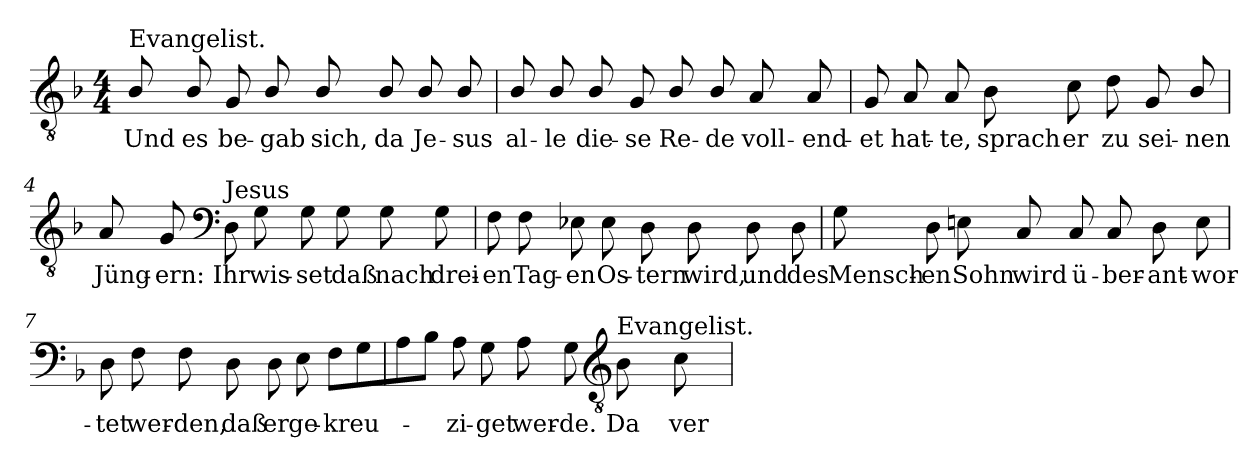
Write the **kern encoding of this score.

**kern	**text
*part1	*part1
*staff1	*staff1
!!LO:PB:g=z
*clefGv2	*
*k[b-]	*
*F:	*
*M4/4	*
=1	=1
!LO:TX:a:t=Evangelist.	!
!	!LO:LY:b:color=#000000
8B-i/	Und
!	!LO:LY:b:color=#000000
8B-i/	es
!	!LO:LY:b:color=#000000
8Gi/	be-
!	!LO:LY:b:color=#000000
8B-i/	-gab
!	!LO:LY:b:color=#000000
8B-i/	sich,
!	!LO:LY:b:color=#000000
8B-i/	da
!	!LO:LY:b:color=#000000
8B-i/	Je-
!	!LO:LY:b:color=#000000
8B-i/	-sus
=2	=2
!	!LO:LY:b:color=#000000
8B-i/	al-
!	!LO:LY:b:color=#000000
8B-i/	-le
!	!LO:LY:b:color=#000000
8B-i/	die-
!	!LO:LY:b:color=#000000
8Gi/	-se
!	!LO:LY:b:color=#000000
8B-i/	Re-
!	!LO:LY:b:color=#000000
8B-i/	-de
!	!LO:LY:b:color=#000000
8Ai/	voll-
!	!LO:LY:b:color=#000000
8Ai/	-end-
=3	=3
!	!LO:LY:b:color=#000000
8Gi/	-et
!	!LO:LY:b:color=#000000
8Ai/	hat-
!	!LO:LY:b:color=#000000
8Ai/	-te,
!	!LO:LY:b:color=#000000
8B-i\	sprach
!	!LO:LY:b:color=#000000
8ci\	er
!	!LO:LY:b:color=#000000
8di\	zu
!	!LO:LY:b:color=#000000
8Gi/	sei-
!	!LO:LY:b:color=#000000
8B-i/	-nen
=4	=4
!	!LO:LY:b:color=#000000
8Ai/	Jüng-
!	!LO:LY:b:color=#000000
8Gi/	-ern:
*clefF4	*
!LO:TX:a:t=Jesus	!
!	!LO:LY:b:color=#000000
8Di\	Ihr
!	!LO:LY:b:color=#000000
8Gi\	wis-
!	!LO:LY:b:color=#000000
8Gi\	-set
!	!LO:LY:b:color=#000000
8Gi\	daß
!	!LO:LY:b:color=#000000
8Gi\	nach
!	!LO:LY:b:color=#000000
8Gi\	drei-
!!LO:LB:g=z
=5	=5
!	!LO:LY:b:color=#000000
8Fi\	-en
!	!LO:LY:b:color=#000000
8Fi\	Tag-
!	!LO:LY:b:color=#000000
8E-Xi\	-en
!	!LO:LY:b:color=#000000
8E-i\	Os-
!	!LO:LY:b:color=#000000
8Di\	-tern
!	!LO:LY:b:color=#000000
8Di\	wird,
!	!LO:LY:b:color=#000000
8Di\	und
!	!LO:LY:b:color=#000000
8Di\	des
=6	=6
!	!LO:LY:b:color=#000000
8Gi\	Mensch-
!	!LO:LY:b:color=#000000
8Di\	-en
!	!LO:LY:b:color=#000000
8Eni\	Sohn
!	!LO:LY:b:color=#000000
8Ci/	wird
!	!LO:LY:b:color=#000000
8Ci/	ü-
!	!LO:LY:b:color=#000000
8Ci/	-ber-
!	!LO:LY:b:color=#000000
8Di\	-ant-
!	!LO:LY:b:color=#000000
8Ei\	-wor-
=7	=7
!	!LO:LY:b:color=#000000
8Di\	-tet
!	!LO:LY:b:color=#000000
8Fi\	wer-
!	!LO:LY:b:color=#000000
8Fi\	-den,
!	!LO:LY:b:color=#000000
8Di\	daß
!	!LO:LY:b:color=#000000
8Di\	er
!	!LO:LY:b:color=#000000
8Ei\	ge-
!	!LO:LY:b:color=#000000
8Fi\L	-kreu-
8Gi\	.
!!LO:LB:g=z
=8	=8
8Ai\	.
8B-i\J	.
!	!LO:LY:b:color=#000000
8Ai\	-zi-
!	!LO:LY:b:color=#000000
8Gi\	-get
!	!LO:LY:b:color=#000000
8Ai\	wer-
!	!LO:LY:b:color=#000000
8Gi\	-de.
*clefGv2	*
!LO:TX:a:t=Evangelist.	!
!	!LO:LY:b:color=#000000
8B-i\	Da
!	!LO:LY:b:color=#000000
8ci\	ver-
=	=
*-	*-
